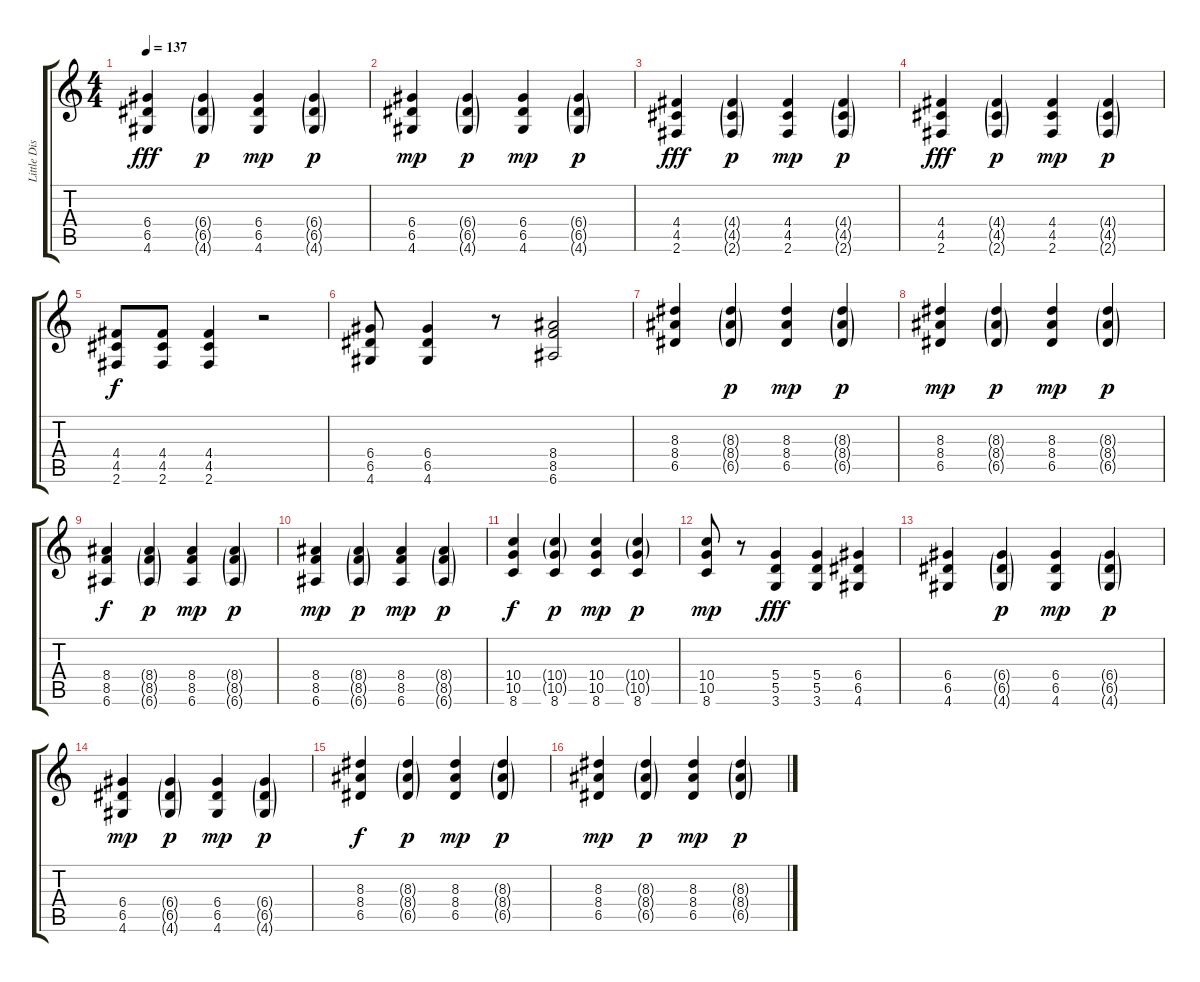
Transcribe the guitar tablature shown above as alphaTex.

\track ("Little Dist. for G. Clean" "Little Dis") {instrument overdrivenguitar}
\staff {score tabs}
\tuning (E4 B3 G3 D3 A2 E2) {hide}
\ts (4 4)
\tempo 137
\clef g2
\ks c
(6.4 6.5 4.6).4{dy fff} (6.4{g} 6.5{g} 4.6{g}).4{dy p} (6.4 6.5 4.6).4{dy mp} (6.4{g} 6.5{g} 4.6{g}).4{dy p} |
(6.4 6.5 4.6).4{dy mp} (6.4{g} 6.5{g} 4.6{g}).4{dy p} (6.4 6.5 4.6).4{dy mp} (6.4{g} 6.5{g} 4.6{g}).4{dy p} |
(4.4 4.5 2.6).4{dy fff} (4.4{g} 4.5{g} 2.6{g}).4{dy p} (4.4 4.5 2.6).4{dy mp} (4.4{g} 4.5{g} 2.6{g}).4{dy p} |
(4.4 4.5 2.6).4{dy fff} (4.4{g} 4.5{g} 2.6{g}).4{dy p} (4.4 4.5 2.6).4{dy mp} (4.4{g} 4.5{g} 2.6{g}).4{dy p} |
(4.4 4.5 2.6).8{dy f} (4.4 4.5 2.6).8 (4.4 4.5 2.6).4 r.2 |
(6.4 6.5 4.6).8 (6.4 6.5 4.6).4 r.8 (8.4 8.5 6.6).2 |
(8.3 8.4 6.5).4 (8.3{g} 8.4{g} 6.5{g}).4{dy p} (8.3 8.4 6.5).4{dy mp} (8.3{g} 8.4{g} 6.5{g}).4{dy p} |
(8.3 8.4 6.5).4{dy mp} (8.3{g} 8.4{g} 6.5{g}).4{dy p} (8.3 8.4 6.5).4{dy mp} (8.3{g} 8.4{g} 6.5{g}).4{dy p} |
(8.4 8.5 6.6).4{dy f} (8.4{g} 8.5{g} 6.6{g}).4{dy p} (8.4 8.5 6.6).4{dy mp} (8.4{g} 8.5{g} 6.6{g}).4{dy p} |
(8.4 8.5 6.6).4{dy mp} (8.4{g} 8.5{g} 6.6{g}).4{dy p} (8.4 8.5 6.6).4{dy mp} (8.4{g} 8.5{g} 6.6{g}).4{dy p} |
(10.4 10.5 8.6).4{dy f} (10.4{g} 10.5{g} 8.6).4{dy p} (10.4 10.5 8.6).4{dy mp} (10.4{g} 10.5{g} 8.6).4{dy p} |
(10.4 10.5 8.6).8{dy mp} r.8 (5.4 5.5 3.6).4{dy fff} (5.4 5.5 3.6).4 (6.4 6.5 4.6).4 |
(6.4 6.5 4.6).4 (6.4{g} 6.5{g} 4.6{g}).4{dy p} (6.4 6.5 4.6).4{dy mp} (6.4{g} 6.5{g} 4.6{g}).4{dy p} |
(6.4 6.5 4.6).4{dy mp} (6.4{g} 6.5{g} 4.6{g}).4{dy p} (6.4 6.5 4.6).4{dy mp} (6.4{g} 6.5{g} 4.6{g}).4{dy p} |
(8.3 8.4 6.5).4{dy f} (8.3{g} 8.4{g} 6.5{g}).4{dy p} (8.3 8.4 6.5).4{dy mp} (8.3{g} 8.4{g} 6.5{g}).4{dy p} |
(8.3 8.4 6.5).4{dy mp} (8.3{g} 8.4{g} 6.5{g}).4{dy p} (8.3 8.4 6.5).4{dy mp} (8.3{g} 8.4{g} 6.5{g}).4{dy p}
